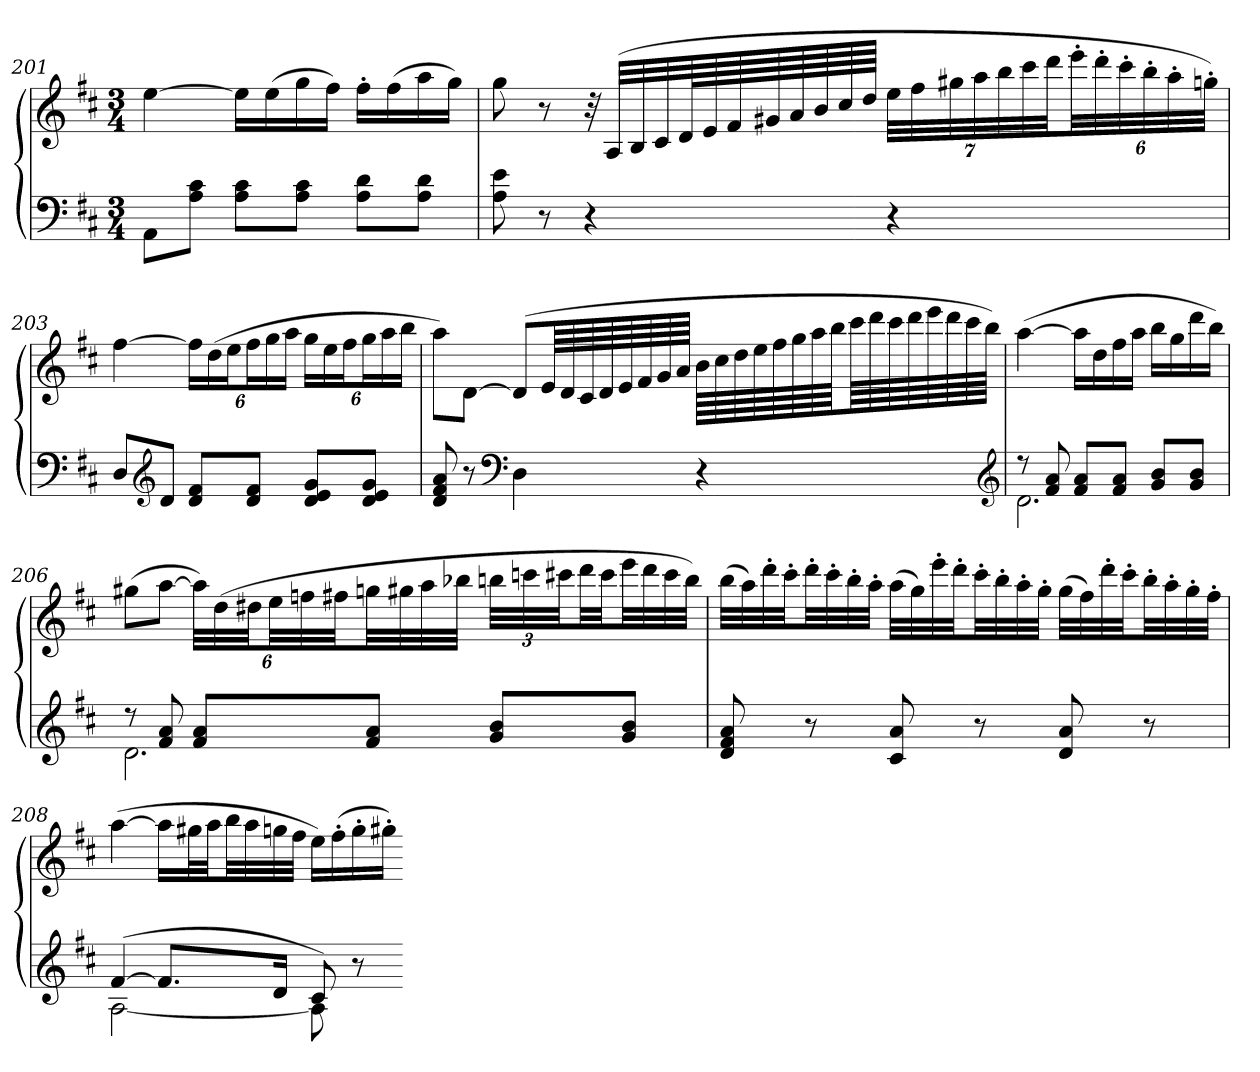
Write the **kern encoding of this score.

**kern	**kern
*part1	*part1
*staff2	*staff1
*clefF4	*clefG2
*k[f#c#]	*k[f#c#]
*M3/4	*M3/4
=201	=201
8AAL	[4ee
8A 8c#J	.
8A 8c#L	16eeLL]
.	(16ee
8A 8c#J	16gg
.	16ff#JJ)
8A 8dL	16ff#'LL
.	(16ff#
8A 8dJ	16aa
.	16ggJJ)
=202	=202
8A 8e	8gg
8r	8r
4r	32r
.	(32ALLL
.	32B
.	32c#
.	64dL
.	64e
.	64f#
.	64g#X
.	64a
.	64b
.	64cc#
.	64ddJJJJ
4r	56eeLLL
.	56ff#
.	56gg#X
.	56aa
.	56bb
.	56ccc#
.	56dddJJ
.	48eee'LL
.	48ddd'
.	48ccc#'
.	48bb'
.	48aa'
.	48ggn'JJJ)
=203	=203
8DL	[4ff#
*clefG2	*
8dJ	.
8d 8f#L	24ff#LL]
.	(24dd
.	24eeJ
8d 8f#J	24ff#L
.	24gg
.	24aaJJ
8d 8e 8gL	24ggLL
.	24ee
.	24ff#J
8d 8e 8gJ	24ggL
.	24aa
.	24bbJJ
=204	=204
8d 8f# 8a	8aaL)
8r	[8dJ
*clefF4	*
4D	(8dL]
.	64eLLL
.	64d
.	64c#
.	64d
.	64e
.	64f#
.	64g
.	64aJJJJ
4r	64bLLLL
.	64cc#
.	64dd
.	64ee
.	64ff#
.	64gg
.	64aa
.	64bbJJJ
.	64ccc#LLL
.	64ddd
.	64ccc#
.	64ddd
.	64eee
.	64ddd
.	64ccc#
.	64bbJJJJ)
*clefG2	*
=205	=205
*^	*
8r	2.d	([4aa
8f# 8a	.	.
8f# 8aL	.	16aaLL]
.	.	16dd
8f# 8aJ	.	16ff#
.	.	16aaJJ
8g 8bL	.	16bbLL
.	.	16gg
8g 8bJ	.	16ddd
.	.	16bbJJ)
=206	=206	=206
8r	2.d	(8gg#XL
8f# 8a	.	[8aaJ
8f# 8aL	.	48aaLLL])
.	.	(48dd
.	.	48dd#XJJ
.	.	48eeLL
.	.	48ffn
.	.	48ff#XJJ
8f# 8aJ	.	32ggnLL
.	.	32gg#X
.	.	32aa
.	.	32bb-XJJJ
8g 8bL	.	48bbnLLL
.	.	48cccn
.	.	48ccc#XJJ
.	.	32dddLL
.	.	32ccc#JJ
8g 8bJ	.	32eeeLL
.	.	32ddd
.	.	32ccc#
.	.	32bbJJJ)
*v	*v	*
=207	=207
8d 8f# 8a	(32bbLLL
.	32aa)
.	32ddd'
.	32ccc#'JJ
8r	32ddd'LL
.	32ccc#'
.	32bb'
.	32aa'JJJ
8c# 8a	(32aaLLL
.	32gg)
.	32eee'
.	32ddd'JJ
8r	32ccc#'LL
.	32bb'
.	32aa'
.	32gg'JJJ
8d 8a	(32ggLLL
.	32ff#)
.	32ddd'
.	32ccc#'JJ
8r	32bb'LL
.	32aa'
.	32gg'
.	32ff#'JJJ
=208	=208
*^	*
([4f#	[2A	([4aa
8.f#L]	.	16aaLL]
.	.	32gg#XL
.	.	32aaJJ
.	.	32bbLL
.	.	32aa
16dJk	.	32ggn
.	.	32ff#JJJ
8c#)	8A]	16eeLL)
.	.	(16ff#'
8r	8ryy	16gg'
.	.	16gg#X'JJ)
*v	*v	*
=-	=-
*-	*-
